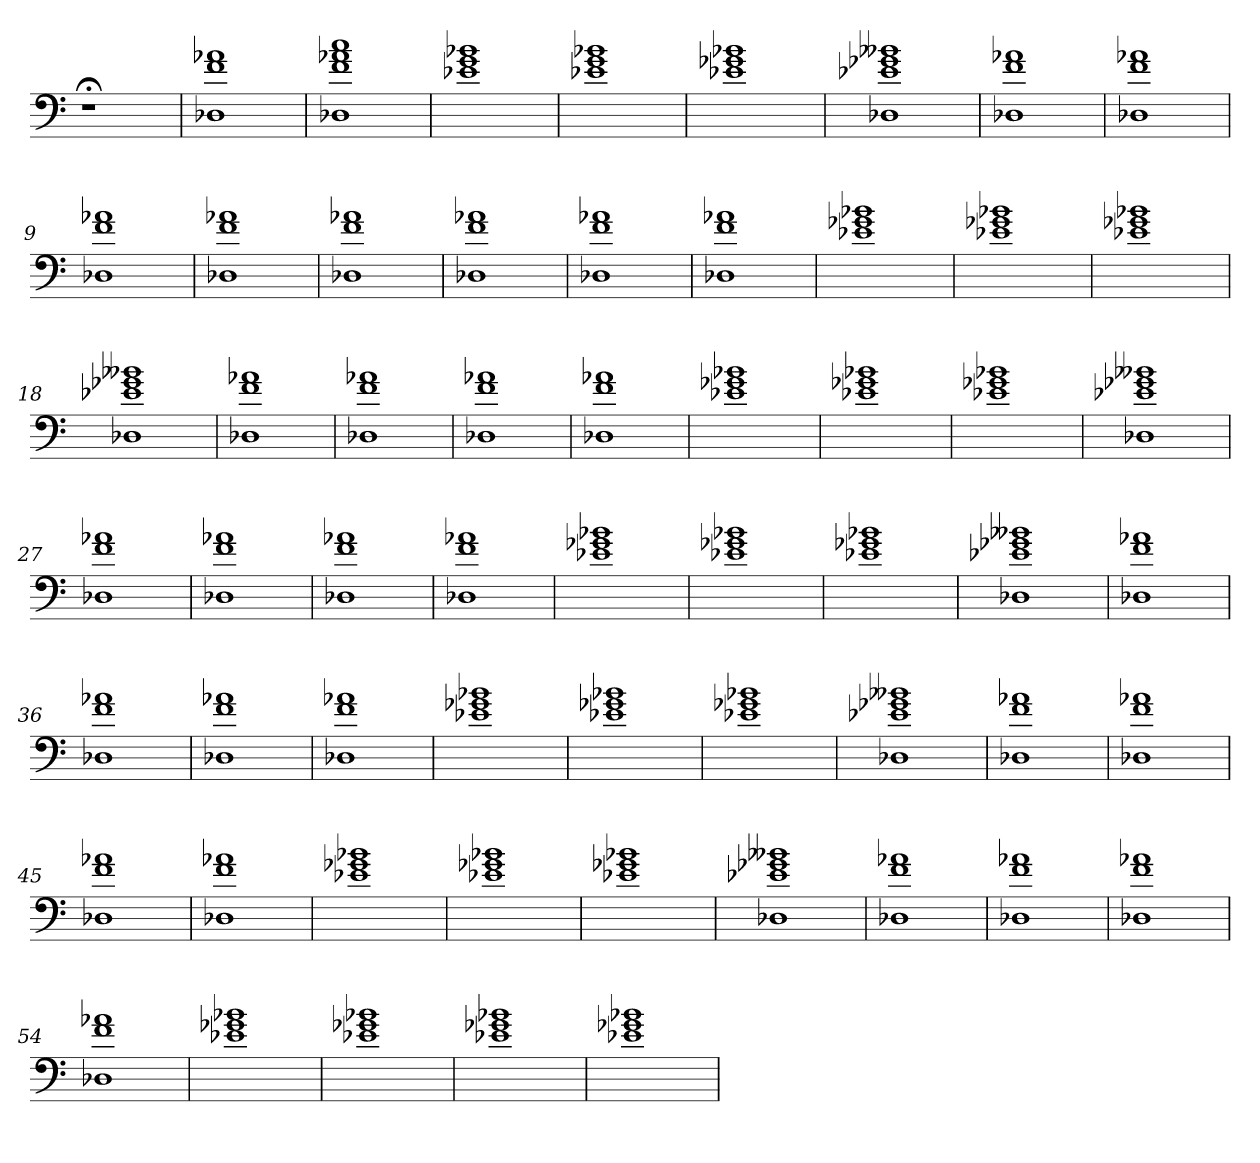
**kern
*part1
*staff1
=
1r;<
=1
1D-X 1f 1a-X
=2
1D-X 1f 1a-X 1cc
=3
1e-X 1g 1b-X
=4
1e-X 1g 1b-X
=5
1e-X 1g-X 1b-X
=6
1D-X 1e-X 1g-X 1b--X
=7
1D-X 1f 1a-X
=8
1D-X 1f 1a-X
=9
1D-X 1f 1a-X
=10
1D-X 1f 1a-X
=11
1D-X 1f 1a-X
=12
1D-X 1f 1a-X
=13
1D-X 1f 1a-X
=14
1D-X 1f 1a-X
=15
1e-X 1g-X 1b-X
=16
1e-X 1g-X 1b-X
=17
1e-X 1g-X 1b-X
=18
1D-X 1e-X 1g-X 1b--X
=19
1D-X 1f 1a-X
=20
1D-X 1f 1a-X
=21
1D-X 1f 1a-X
=22
1D-X 1f 1a-X
=23
1e-X 1g-X 1b-X
=24
1e-X 1g-X 1b-X
=25
1e-X 1g-X 1b-X
=26
1D-X 1e-X 1g-X 1b--X
=27
1D-X 1f 1a-X
=28
1D-X 1f 1a-X
=29
1D-X 1f 1a-X
=30
1D-X 1f 1a-X
=31
1e-X 1g-X 1b-X
=32
1e-X 1g-X 1b-X
=33
1e-X 1g-X 1b-X
=34
1D-X 1e-X 1g-X 1b--X
=35
1D-X 1f 1a-X
=36
1D-X 1f 1a-X
=37
1D-X 1f 1a-X
=38
1D-X 1f 1a-X
=39
1e-X 1g-X 1b-X
=40
1e-X 1g-X 1b-X
=41
1e-X 1g-X 1b-X
=42
1D-X 1e-X 1g-X 1b--X
=43
1D-X 1f 1a-X
=44
1D-X 1f 1a-X
=45
1D-X 1f 1a-X
=46
1D-X 1f 1a-X
=47
1e-X 1g-X 1b-X
=48
1e-X 1g-X 1b-X
=49
1e-X 1g-X 1b-X
=50
1D-X 1e-X 1g-X 1b--X
=51
1D-X 1f 1a-X
=52
1D-X 1f 1a-X
=53
1D-X 1f 1a-X
=54
1D-X 1f 1a-X
=55
1e-X 1g-X 1b-X
=56
1e-X 1g-X 1b-X
=57
1e-X 1g-X 1b-X
=58
1e-X 1g-X 1b-X
=
*-
